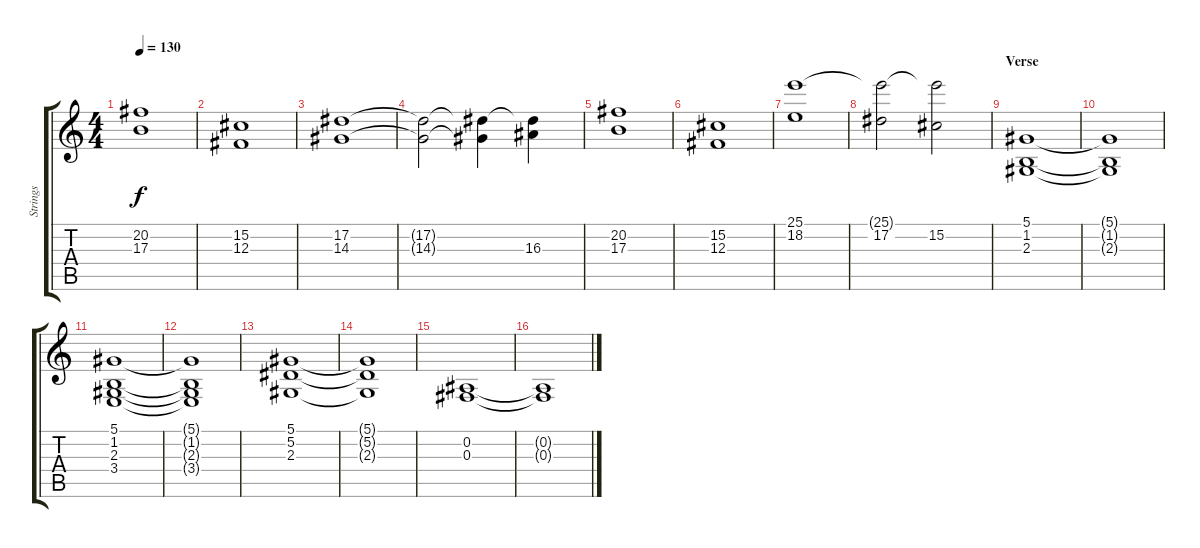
\track ("Strings" "Strings") {instrument synthstrings1}
\staff {score tabs}
\tuning (Eb4 Bb3 Gb3 Db3 Ab2 Eb2) {hide}
\ts (4 4)
\tempo 130
\clef g2
\ks c
(20.2 17.3).1{dy f} |
(15.2 12.3).1 |
(17.2 14.3).1 |
(17.2{t} 14.3{t}).2 (17.2{t} 14.3{t}).4 (17.2{t} 16.3).4 |
(20.2 17.3).1 |
(15.2 12.3).1 |
(25.1 18.2).1 |
(25.1{t} 17.2).2 (25.1{t} 15.2).2 |
\section ("" "Verse")
(5.1 1.2 2.3).1 |
(5.1{t} 1.2{t} 2.3{t}).1 |
(5.1 1.2 2.3 3.4).1 |
(5.1{t} 1.2{t} 2.3{t} 3.4{t}).1 |
(5.1 5.2 2.3).1 |
(5.1{t} 5.2{t} 2.3{t}).1 |
(0.2 0.3).1 |
(0.2{t} 0.3{t}).1
